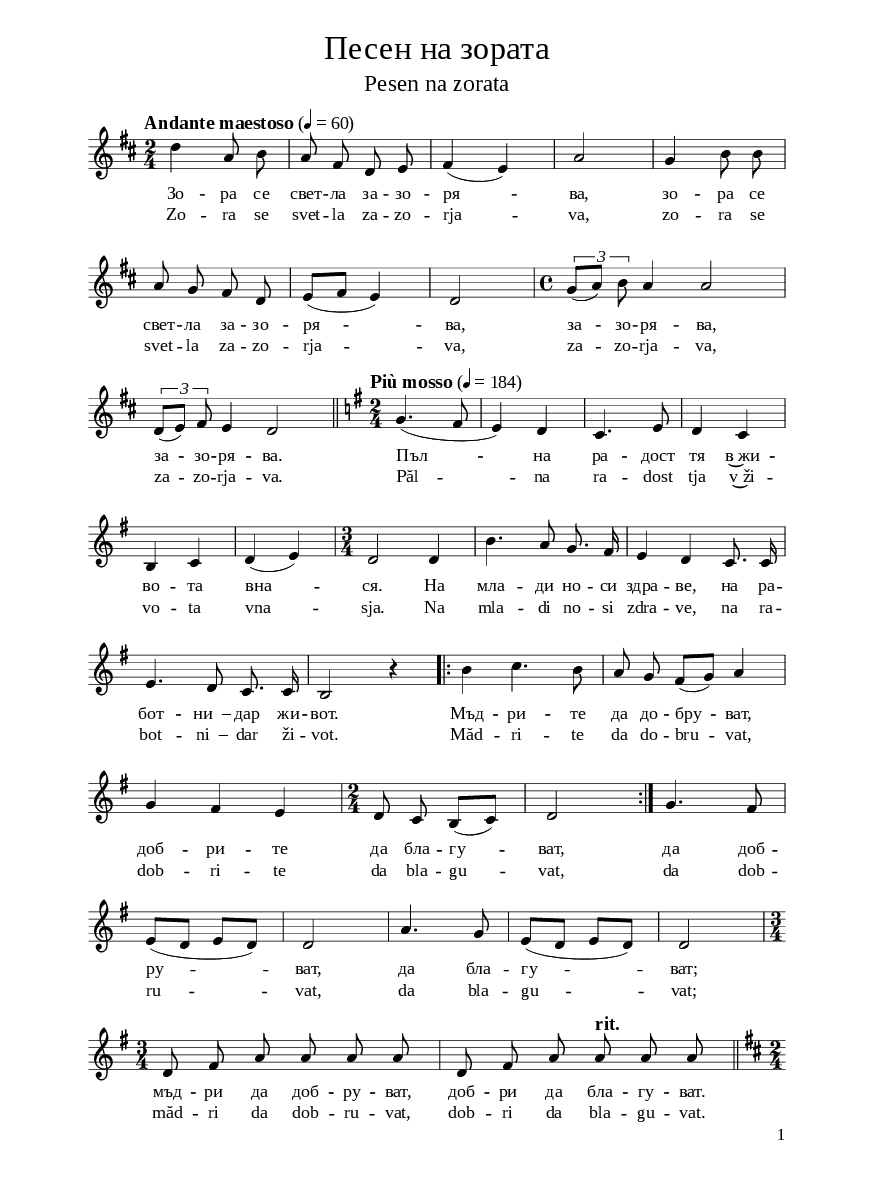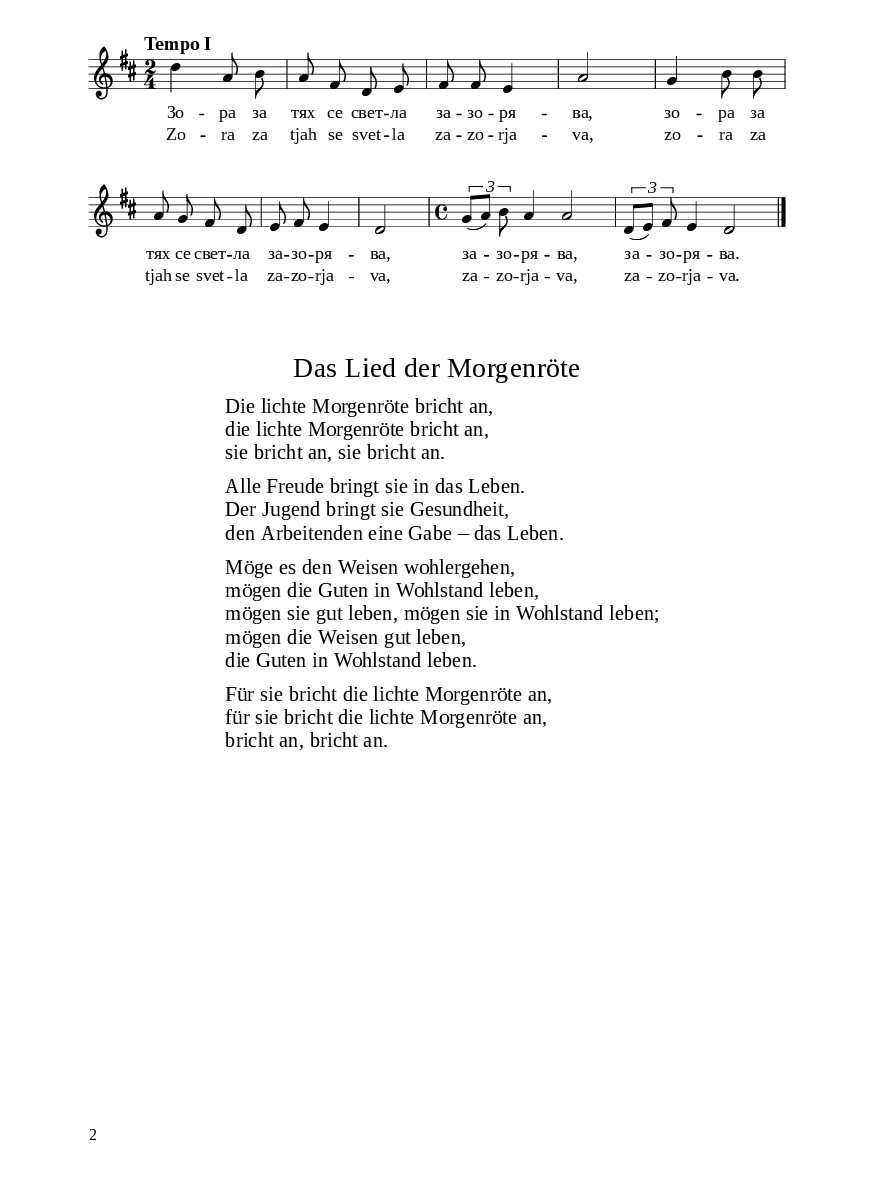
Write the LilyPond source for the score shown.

\version "2.24.4"

% include paper part and global functions
\include "include/globals.ily"

\bookpart {
  \label #'ref106
  \tocItem \markup "Песен на зората – Pesen na zorata"
   \paper {
    print-all-headers = ##t
    print-page-number = ##t
    print-first-page-number = ##t

    % put page numbers on the bottom
    oddHeaderMarkup = \markup ""
    evenHeaderMarkup = \markup ""
    oddFooterMarkup = \markup
    \fill-line {
      ""
      \if \should-print-page-number \fromproperty #'page:page-number-string
    }
    evenFooterMarkup = \markup
    \fill-line {
      \if \should-print-page-number \fromproperty #'page:page-number-string
      ""
    }

    left-margin = 1.5\cm
    right-margin = 1.5\cm
    top-margin = 1.2\cm
    bottom-margin = 1.0\cm
    ragged-bottom = ##t % do not spread the staves to fill the whole vertical space

    % change distance between staves
    system-system-spacing =
    #'((basic-distance . 19)
       (minimum-distance . 8)
       (padding . 2)
       (stretchability . 12))
  }

  \header {
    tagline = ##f
  }
  \score {
    \include "include/score-layout.ily"


    \new Voice \relative c' {
      \clef treble
      \key d \major
      \time 2/4
      \tempoFunc "Andante maestoso" 4 "60"
      \autoBeamOff
      d'4 a8 b8 | a8 fis8 d e | fis4 ( e4 ) | a2 | g4 b8 b| \break

      a8 g fis d | e [ ( fis ] e4 )  | d2 | \time 4/4 \tuplet 3/2 { { g8 [ (   a8 ) ] b8 } } a4 a2 \break

      \tuplet 3/2 {    { d,8 [( e8 )] } fis8 } e4 d2 \bar "||"  \key g \major \time 2/4
      \tempoFunc "Più mosso" 4 "184"
      g4. ( fis8 | e4 ) d4 | c4. e8 |  d4 c | \break

      b4 c | d (e) | \time 3/4 d2 d4 | b'4. a8 g8. fis16 | e4 d c8. c16  | \break

      e4. d8 c8. c16 | b2 r4 \bar ".|:"
      b'4 c4. b8 | a8 g fis [(g)] a4  \break

      g4 fis e | \time 2/4 d8 c b8 [(c8) ] | d2 |
      \bar ":|." g4. fis8 | \break

      e8 [( d ] e [d ]) | d2 | a'4. g8  |  e8 [( d8  ] e8 [d8 ]) | d2 | \break

      \time 3/4 d8 fis a a a a | d, fis a \tempo "rit." a a a \bar "||" \break \pageBreak \key d \major \time 2/4 \tempo "Tempo I" d4 a8 b |

      a8 fis d e | fis fis e4| a2 | g4 b8 b | \break  a g fis d |

      e8 fis e4 | d2 | \time 4/4 \tuplet 3/2 { g8 [(a8)] b } a4 a2 | \tuplet 3/2 {d,8 [(e8)] fis8  }e4 d2 \bar "|."


    }

    \addlyrics {
      Зо -- ра се свет -- ла за -- зо -- ря -- ва,
      зо -- ра се свет -- ла за -- зо -- ря -- ва,
      за -- зо -- ря -- ва, за -- зо -- ря -- ва.

      Пъл -- на ра -- дост тя в~жи -- во -- та вна -- ся.

      На мла -- ди но -- си здра -- ве,

      на ра -- бот -- "ни  –" дар жи -- вот.

      Мъд -- ри -- те да до -- бру -- ват,

      доб -- ри -- те да бла -- гу -- ват,

      да доб -- ру -- ват, да бла -- гу -- ват;

      мъд -- ри да доб -- ру -- ват,

      доб -- ри да бла -- гу -- ват.

      Зо -- ра за тях се свет -- ла за -- зо -- ря -- ва,

      зо -- ра за тях се свет -- ла за -- зо -- ря -- ва,

      за -- зо -- ря -- ва, за -- зо -- ря -- ва.
    }

    \addlyrics {
      Zo -- ra se svet -- la za -- zo -- rja -- va,
      zo -- ra se svet -- la za -- zo -- rja -- va,
      za -- zo -- rja -- va, za -- zo -- rja -- va.

      Păl -- na ra -- dost tja v~ži -- vo -- ta vna -- sja.

      Na mla -- di no -- si zdra -- ve,

      na ra -- bot -- "ni  –" dar ži -- vot.

      Măd -- ri -- te da do -- bru -- vat,

      dob -- ri -- te da bla -- gu -- vat,

      da dob -- ru -- vat, da bla -- gu -- vat;

      măd -- ri da dob -- ru -- vat,

      dob -- ri da bla -- gu -- vat.

      Zo -- ra za tjah se svet -- la za -- zo -- rja -- va,

      zo -- ra za tjah se svet -- la za -- zo -- rja -- va,

      za -- zo -- rja -- va, za -- zo -- rja -- va.

    }


    \header {
      title = \titleFunc "Песен на зората" "Pesen na zorata"
    }

    \midi{}

  } % score

  %\markup \dc-two "D.C." "con repitione"


  % include foreign translation(s) of the song

  \markup \vspace #3

  \version "2.24.4"

\markup \fill-line { \fontsize #deTitleFontSize "Das Lied der Morgenröte" }

\markup \null
\markup \null
\markup \abs-fontsize #10 {
    \fill-line {
  \override #`(baseline-skip . ,deCoupletBaselineSkip)

  \column {  
    \line { " "Die lichte Morgenröte bricht an,}

    \line { " "die lichte Morgenröte bricht an,}

    \line { " "sie bricht an, sie bricht an.}
    \vspace #0.5

    \line { " "Alle Freude bringt sie in das Leben.}

    \line { " "Der Jugend bringt sie Gesundheit, }

    \line { " "den Arbeitenden eine Gabe –  das Leben. }
      \vspace #0.5

    \line { " "Möge es den Weisen wohlergehen, }

    \line { " "mögen die Guten in Wohlstand leben,}

    \line { " "mögen sie gut leben, mögen sie in Wohlstand leben;}

    \line { " "mögen die Weisen gut leben,}

    \line { " "die Guten in Wohlstand leben.}
 \vspace #0.5

    \line { " " Für sie bricht die lichte Morgenröte an,}

    \line { " " für sie bricht die lichte Morgenröte an, }

    \line { " "bricht an, bricht an. }


  }

  }


}


} % bookpart
